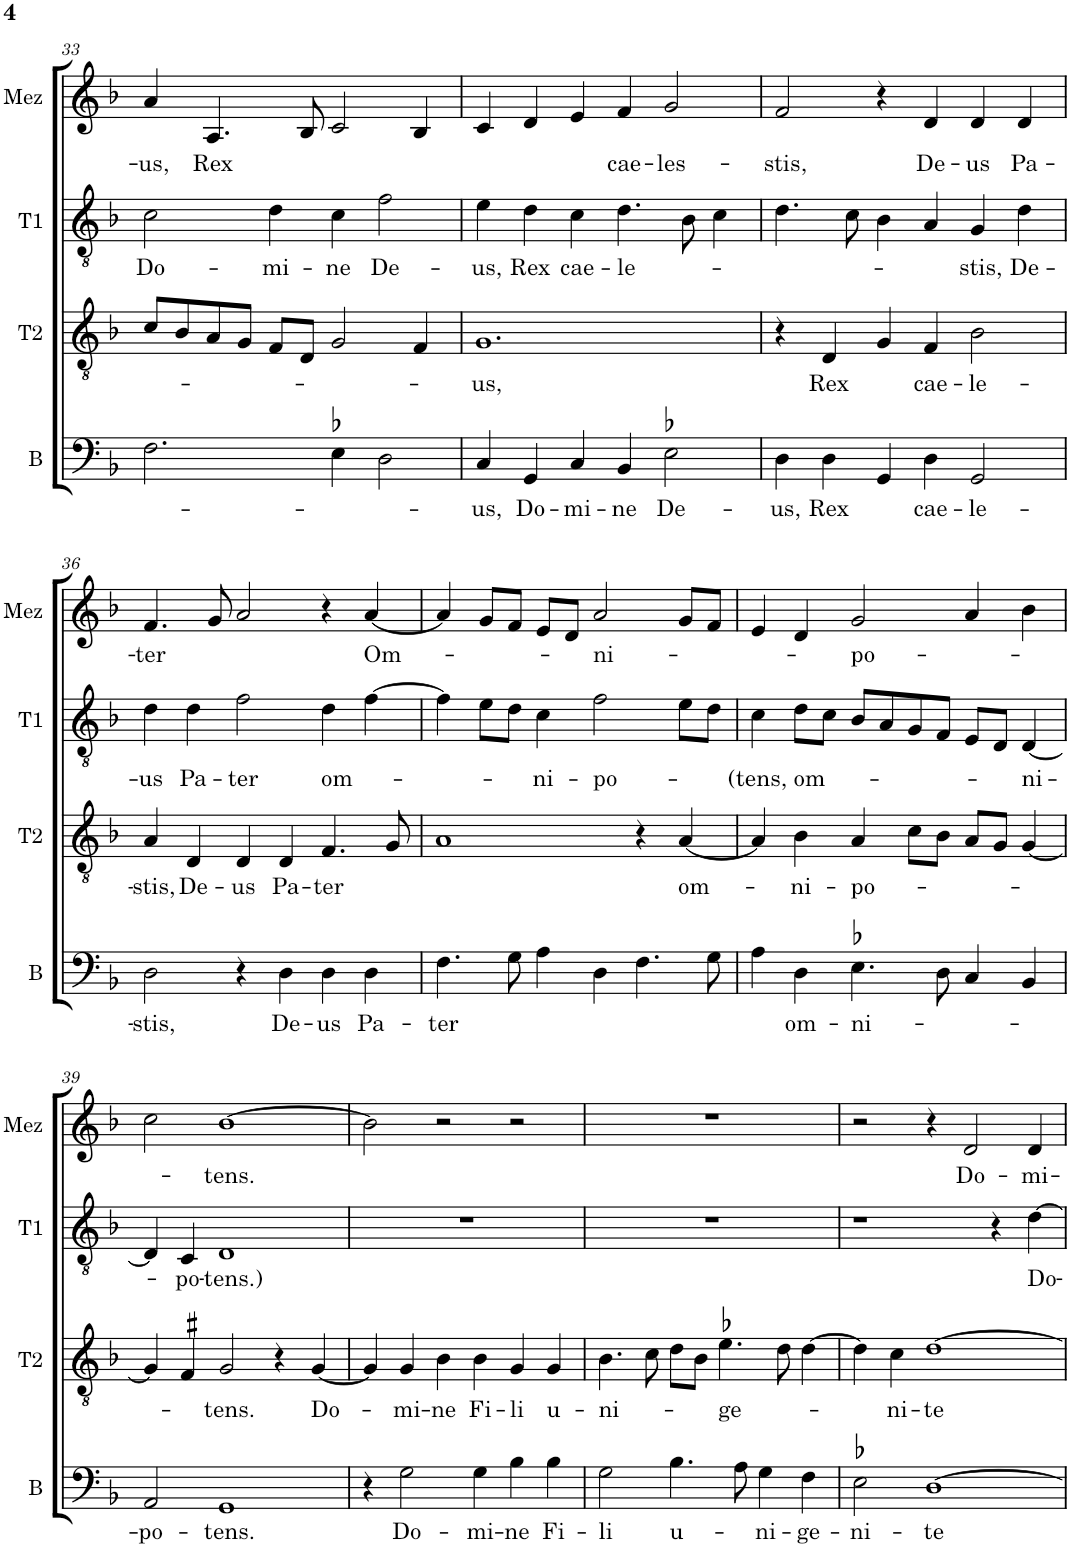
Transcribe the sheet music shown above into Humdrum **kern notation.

**kern	**text	**kern	**text	**kern	**text	**kern	**text
*part4	*part4	*part3	*part3	*part2	*part2	*part1	*part1
*staff4	*staff4	*staff3	*staff3	*staff2	*staff2	*staff1	*staff1
*I"B	*	*I"T2	*	*I"T1	*	*I"Mez	*
*I'B	*	*I'T2	*	*I'T1	*	*I'Mez	*
!!LO:PB:g=z
*clefF4	*	*clefGv2	*	*clefGv2	*	*clefG2	*
*	*	*	*	*Trd4c7	*	*	*
*k[b-]	*	*k[b-]	*	*k[b-]	*	*k[b-]	*
*M3/2	*	*M3/2	*	*M3/2	*	*M3/2	*
=33	=33	=33	=33	=33	=33	=33	=33
!	!	!	!	!	!LO:LY:b	!	!LO:LY:b
2.F\	.	8c/L	.	2c\	Do-	4a/	-us,
.	.	8B-/	.	.	.	.	.
!	!	!	!	!	!	!	!LO:LY:b
.	.	8A/	.	.	.	4.A/	Rex
.	.	8G/J	.	.	.	.	.
!	!	!	!	!	!LO:LY:b	!	!
.	.	8F/L	.	4d\	-mi-	.	.
.	.	8D/J	.	.	.	8B-/	.
!	!	!	!	!	!LO:LY:b	!	!
4E-X\	.	2G/	.	4c\	-ne	2c/	.
!	!	!	!	!	!LO:LY:b	!	!
2D\	.	.	.	2f\	De-	.	.
.	.	4F/	.	.	.	4B-/	.
=34	=34	=34	=34	=34	=34	=34	=34
!	!LO:LY:b	!	!LO:LY:b	!	!LO:LY:b	!	!
4C/	-us,	1.G	-us,	4e\	-us,	4c/	.
!	!LO:LY:b	!	!	!	!LO:LY:b	!	!
4GG/	Do-	.	.	4d\	Rex	4d/	.
!	!LO:LY:b	!	!	!	!LO:LY:b	!	!
4C/	-mi-	.	.	4c\	cae-	4e/	.
!	!LO:LY:b	!	!	!	!LO:LY:b	!	!LO:LY:b
4BB-/	-ne	.	.	4.d\	-le-	4f/	cae-
!	!LO:LY:b	!	!	!	!	!	!LO:LY:b
2E-X\	De-	.	.	.	.	2g/	-les-
.	.	.	.	8B-\	.	.	.
.	.	.	.	4c\	.	.	.
=35	=35	=35	=35	=35	=35	=35	=35
!	!LO:LY:b	!	!	!	!	!	!LO:LY:b
4D\	-us,	4r	.	4.d\	.	2f/	-stis,
!	!LO:LY:b	!	!LO:LY:b	!	!	!	!
4D\	Rex	4D/	Rex	.	.	.	.
.	.	.	.	8c\	.	.	.
4GG/	.	4G/	.	4B-\	.	4r	.
!	!LO:LY:b	!	!LO:LY:b	!	!	!	!LO:LY:b
4D\	cae-	4F/	cae-	4A/	.	4d/	De-
!	!LO:LY:b	!	!LO:LY:b	!	!LO:LY:b	!	!LO:LY:b
2GG/	-le-	2B-\	-le-	4G/	-stis,	4d/	-us
!	!	!	!	!	!LO:LY:b	!	!LO:LY:b
.	.	.	.	4d\	De-	4d/	Pa-
!!LO:LB:g=z
=36	=36	=36	=36	=36	=36	=36	=36
!	!LO:LY:b	!	!LO:LY:b	!	!LO:LY:b	!	!LO:LY:b
2D\	-stis,	4A/	-stis,	4d\	-us	4.f/	-ter
!	!	!	!LO:LY:b	!	!LO:LY:b	!	!
.	.	4D/	De-	4d\	Pa-	.	.
.	.	.	.	.	.	8g/	.
!	!	!	!LO:LY:b	!	!LO:LY:b	!	!
4r	.	4D/	-us	2f\	-ter	2a/	.
!	!LO:LY:b	!	!LO:LY:b	!	!	!	!
4D\	De-	4D/	Pa-	.	.	.	.
!	!LO:LY:b	!	!LO:LY:b	!	!LO:LY:b	!	!
4D\	-us	4.F/	-ter	4d\	om-	4r	.
!	!LO:LY:b	!	!	!	!	!	!LO:LY:b
4D\	Pa-	.	.	[4f\	.	[4a/	Om-
.	.	8G/	.	.	.	.	.
=37	=37	=37	=37	=37	=37	=37	=37
!	!LO:LY:b	!	!	!	!	!	!
4.F\	-ter	1A	.	4f\]	.	4a/]	.
.	.	.	.	8e\L	.	8g/L	.
8G\	.	.	.	8d\J	.	8f/J	.
!	!	!	!	!	!LO:LY:b	!	!
4A\	.	.	.	4c\	-ni-	8e/L	.
.	.	.	.	.	.	8d/J	.
!	!	!	!	!	!LO:LY:b	!	!LO:LY:b
4D\	.	.	.	2f\	-po-	2a/	-ni-
4.F\	.	4r	.	.	.	.	.
!	!	!	!LO:LY:b	!	!	!	!
.	.	[4A/	om-	8e\L	.	8g/L	.
8G\	.	.	.	8d\J	.	8f/J	.
=38	=38	=38	=38	=38	=38	=38	=38
!	!	!	!	!	!LO:LY:b	!	!
4A\	.	4A/]	.	4c\	-(tens,	4e/	.
!	!LO:LY:b	!	!LO:LY:b	!	!LO:LY:b	!	!
4D\	om-	4B-\	-ni-	8d\L	om-	4d/	.
.	.	.	.	8c\J	.	.	.
!	!LO:LY:b	!	!LO:LY:b	!	!	!	!LO:LY:b
4.E-X\	-ni-	4A/	-po-	8B-/L	.	2g/	-po-
.	.	.	.	8A/	.	.	.
.	.	8c\L	.	8G/	.	.	.
8D\	.	8B-\J	.	8F/J	.	.	.
4C/	.	8A/L	.	8E/L	.	4a/	.
.	.	8G/J	.	8D/J	.	.	.
!	!	!	!	!	!LO:LY:b	!	!
4BB-/	.	[4G/	.	[4D/	-ni-	4b-\	.
!!LO:LB:g=z
=39	=39	=39	=39	=39	=39	=39	=39
!	!LO:LY:b	!	!	!	!	!	!
2AA/	-po-	4G/]	.	4D/]	.	2cc\	.
!	!	!	!	!	!LO:LY:b	!	!
.	.	4F#X/	.	4C/	-po-	.	.
!	!LO:LY:b	!	!LO:LY:b	!	!LO:LY:b	!	!LO:LY:b
1GG	-tens.	2G/	-tens.	1D	-tens.)	[1b-	-tens.
.	.	4r	.	.	.	.	.
!	!	!	!LO:LY:b	!	!	!	!
.	.	[4G/	Do-	.	.	.	.
=40	=40	=40	=40	=40	=40	=40	=40
4r	.	4G/]	.	1.r	.	2b-\]	.
!	!LO:LY:b	!	!LO:LY:b	!	!	!	!
2G\	Do-	4G/	-mi-	.	.	.	.
!	!	!	!LO:LY:b	!	!	!	!
.	.	4B-\	-ne	.	.	2r	.
!	!LO:LY:b	!	!LO:LY:b	!	!	!	!
4G\	-mi-	4B-\	Fi-	.	.	.	.
!	!LO:LY:b	!	!LO:LY:b	!	!	!	!
4B-\	-ne	4G/	-li	.	.	2r	.
!	!LO:LY:b	!	!LO:LY:b	!	!	!	!
4B-\	Fi-	4G/	u-	.	.	.	.
=41	=41	=41	=41	=41	=41	=41	=41
!	!LO:LY:b	!	!LO:LY:b	!	!	!	!
2G\	-li	4.B-\	-ni-	1.r	.	1.r	.
.	.	8c\	.	.	.	.	.
!	!LO:LY:b	!	!	!	!	!	!
4.B-\	u-	8d\L	.	.	.	.	.
.	.	8B-\J	.	.	.	.	.
!	!	!	!LO:LY:b	!	!	!	!
.	.	4.e-X\	-ge-	.	.	.	.
8A\	.	.	.	.	.	.	.
!	!LO:LY:b	!	!	!	!	!	!
4G\	-ni-	.	.	.	.	.	.
.	.	8d\	.	.	.	.	.
!	!LO:LY:b	!	!	!	!	!	!
4F\	-ge-	[4d\	.	.	.	.	.
=42	=42	=42	=42	=42	=42	=42	=42
!	!LO:LY:b	!	!	!	!	!	!
2E-X\	-ni-	4d\]	.	1r	.	2r	.
!	!	!	!LO:LY:b	!	!	!	!
.	.	4c\	-ni-	.	.	.	.
!	!LO:LY:b	!	!LO:LY:b	!	!	!	!
[1D	-te	[1d	-te	.	.	4r	.
!	!	!	!	!	!	!	!LO:LY:b
.	.	.	.	.	.	2d/	Do-
.	.	.	.	4r	.	.	.
!	!	!	!	!	!LO:LY:b	!	!LO:LY:b
.	.	.	.	[4d\	Do-	4d/	-mi-
=	=	=	=	=	=	=	=
*-	*-	*-	*-	*-	*-	*-	*-
